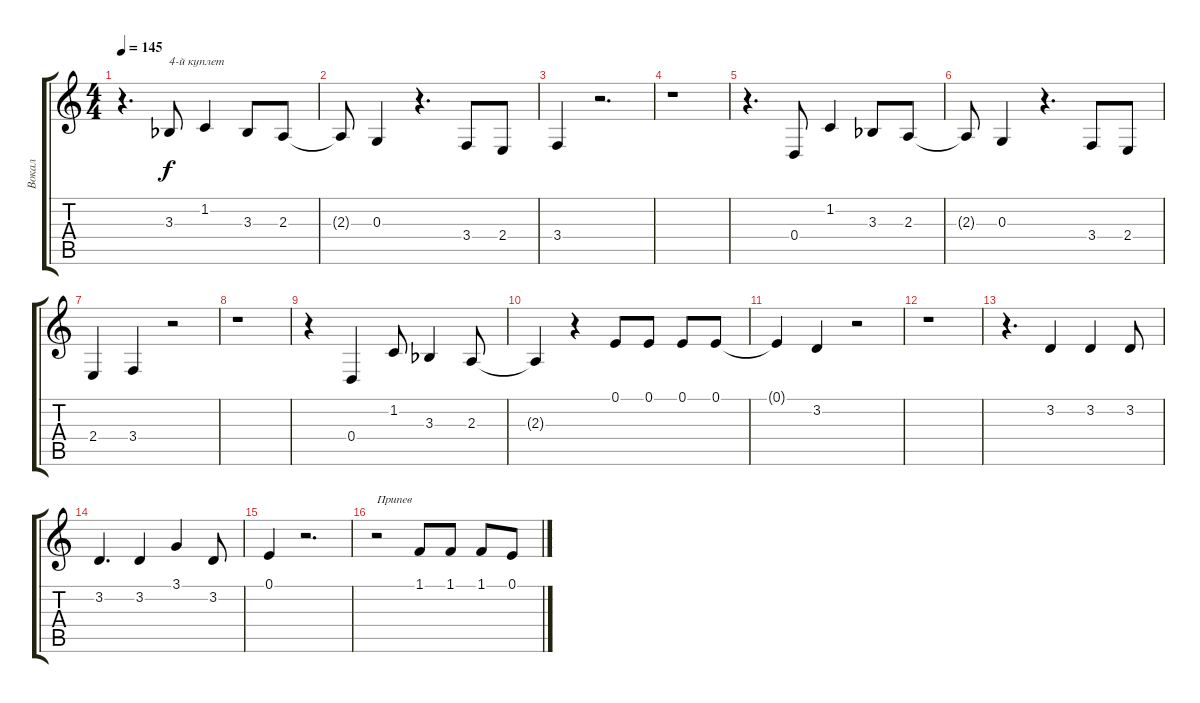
\track ("Вокал" "Вокал") {instrument oboe}
\staff {score tabs}
\tuning (E4 B3 G3 D3 A2 E2) {hide}
\ts (4 4)
\tempo 145
\clef g2
\ks c
r.4{d dy f} 3.3{acc b}.8{txt "4-й куплет"} 1.2.4 3.3{acc b}.8 2.3.8 |
2.3{t}.8 0.3.4 r.4{d} 3.4.8 2.4.8 |
3.4.4 r.2{d} |
r.1 |
r.4{d} 0.4.8 1.2.4 3.3{acc b}.8 2.3.8 |
2.3{t}.8 0.3.4 r.4{d} 3.4.8 2.4.8 |
2.4.4 3.4.4 r.2 |
r.1 |
r.4 0.4.4 1.2.8 3.3{acc b}.4 2.3.8 |
2.3{t}.4 r.4 0.1.8 0.1.8 0.1.8 0.1.8 |
0.1{t}.4 3.2.4 r.2 |
r.1 |
r.4{d} 3.2.4 3.2.4 3.2.8 |
3.2.4{d} 3.2.4 3.1.4 3.2.8 |
0.1.4 r.2{d} |
r.2{txt "Припев"} 1.1.8 1.1.8 1.1.8 0.1.8
